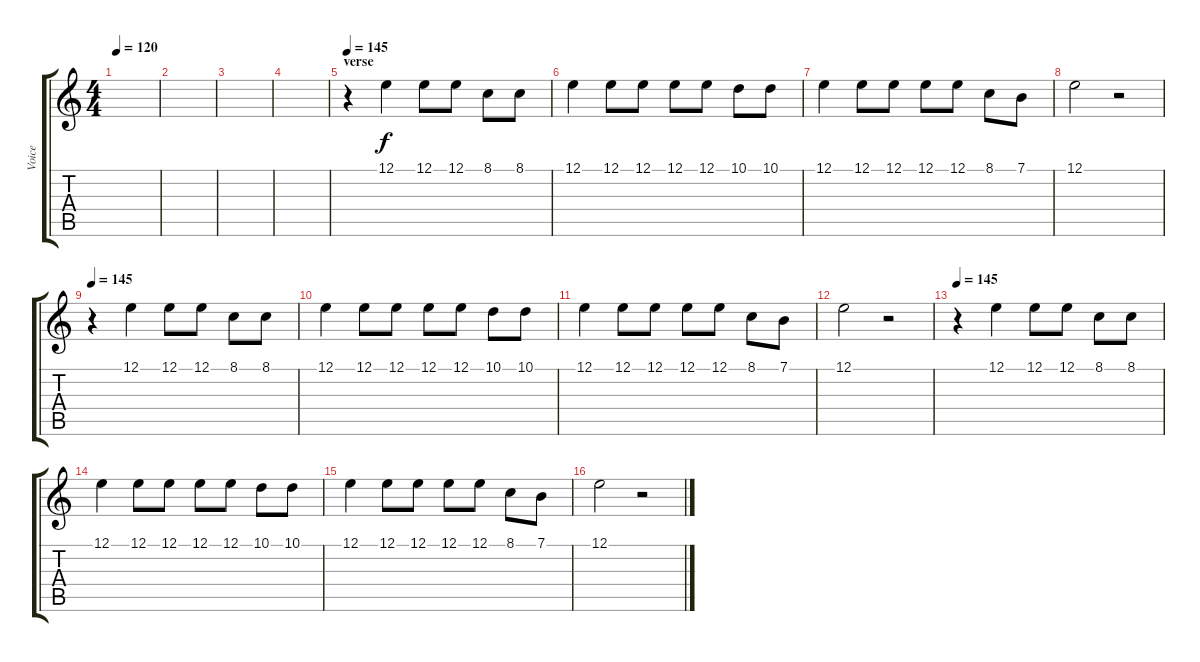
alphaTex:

\track ("Voice" "Voice") {instrument choiraahs}
\staff {score tabs}
\tuning (E4 B3 G3 D3 A2 E2) {hide}
\ts (4 4)
\tempo 120
\clef g2
\ks c
|
|
|
|
\section ("" "verse")
\tempo 145
r.4 12.1.4 12.1.8 12.1.8 8.1.8 8.1.8 |
12.1.4 12.1.8 12.1.8 12.1.8 12.1.8 10.1.8 10.1.8 |
12.1.4 12.1.8 12.1.8 12.1.8 12.1.8 8.1.8 7.1.8 |
12.1.2 r.2 |
\tempo 145
r.4 12.1.4 12.1.8 12.1.8 8.1.8 8.1.8 |
12.1.4 12.1.8 12.1.8 12.1.8 12.1.8 10.1.8 10.1.8 |
12.1.4 12.1.8 12.1.8 12.1.8 12.1.8 8.1.8 7.1.8 |
12.1.2 r.2 |
\tempo 145
r.4 12.1.4 12.1.8 12.1.8 8.1.8 8.1.8 |
12.1.4 12.1.8 12.1.8 12.1.8 12.1.8 10.1.8 10.1.8 |
12.1.4 12.1.8 12.1.8 12.1.8 12.1.8 8.1.8 7.1.8 |
12.1.2 r.2
